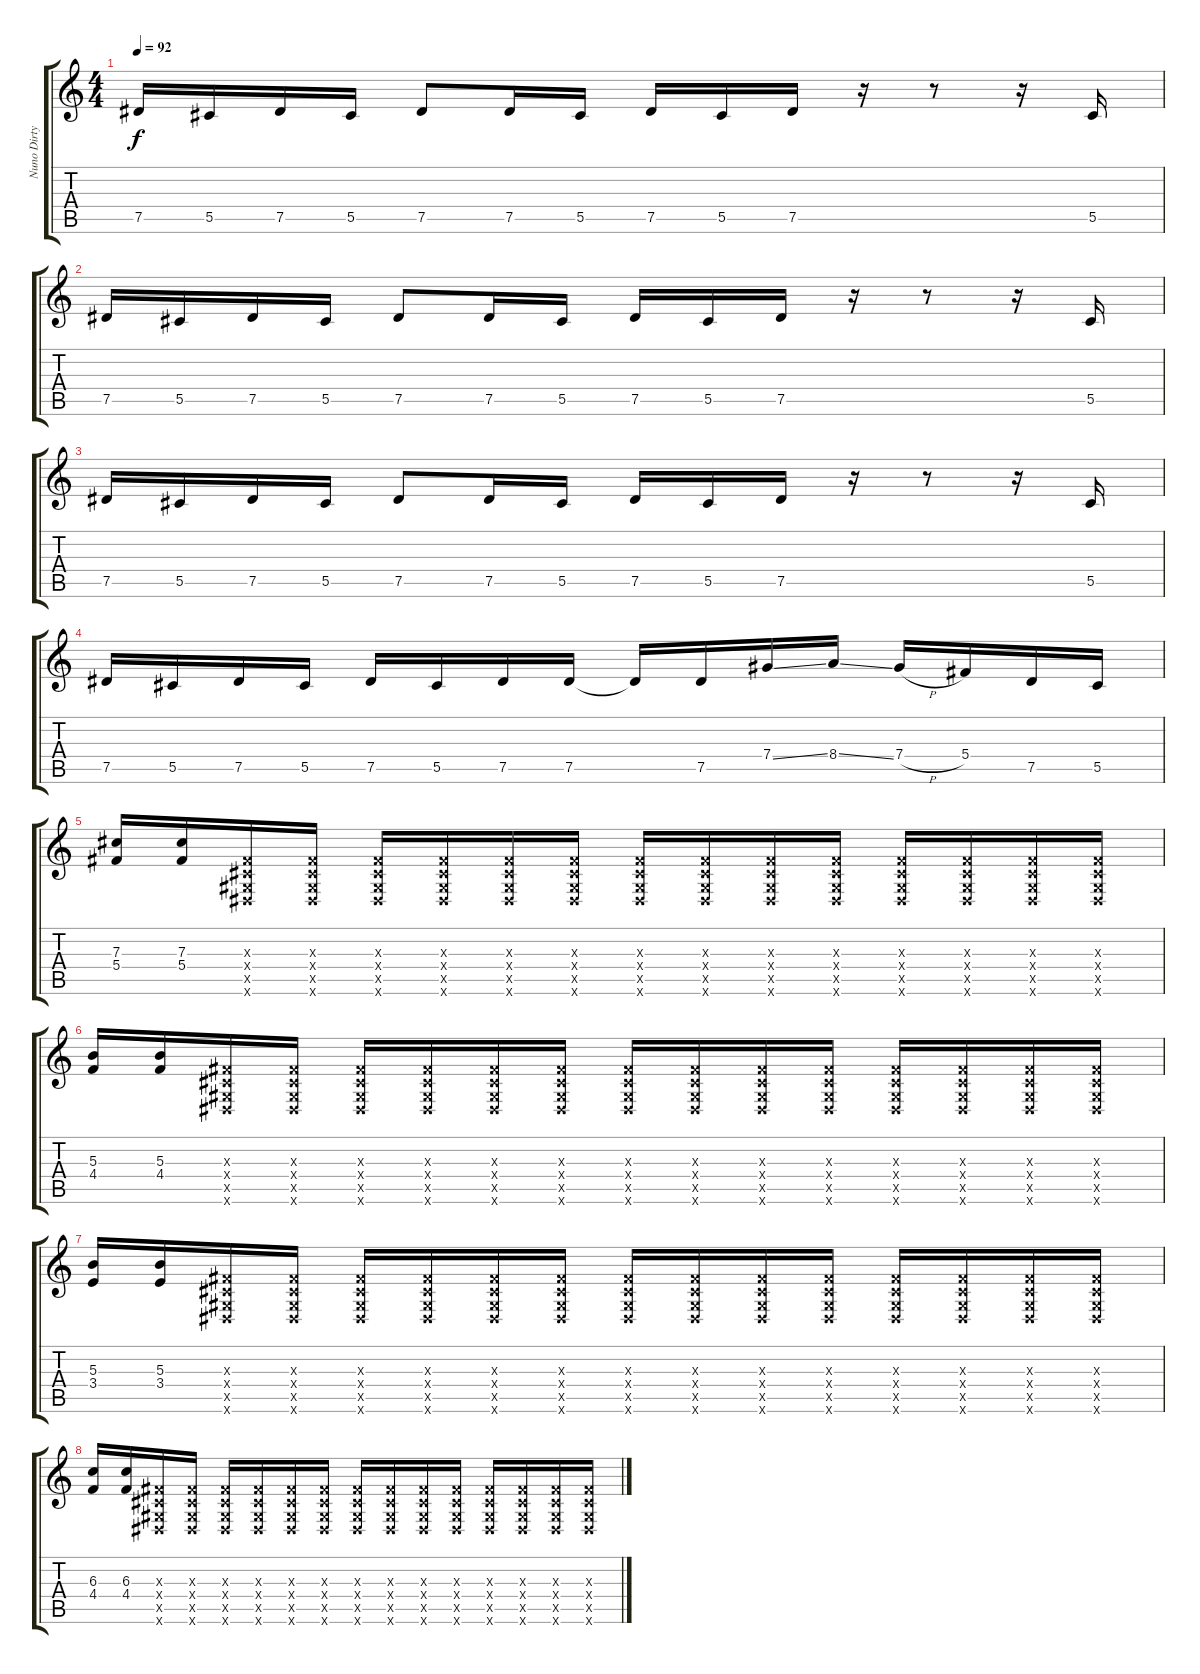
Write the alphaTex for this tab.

\track ("Nuno Dirty Rhythm" "Nuno Dirty") {instrument overdrivenguitar}
\staff {score tabs}
\tuning (Eb4 Bb3 Gb3 Db3 Ab2 Eb2) {hide}
\ts (4 4)
\tempo 92
\clef g2
\ks c
7.5.16{dy f} 5.5.16 7.5.16 5.5.16 7.5.8 7.5.16 5.5.16 7.5.16 5.5.16 7.5.16 r.16 r.8 r.16 5.5.16 |
7.5.16 5.5.16 7.5.16 5.5.16 7.5.8 7.5.16 5.5.16 7.5.16 5.5.16 7.5.16 r.16 r.8 r.16 5.5.16 |
7.5.16 5.5.16 7.5.16 5.5.16 7.5.8 7.5.16 5.5.16 7.5.16 5.5.16 7.5.16 r.16 r.8 r.16 5.5.16 |
7.5.16 5.5.16 7.5.16 5.5.16 7.5.16 5.5.16 7.5.16 7.5.16 7.5{t}.16 7.5.16 7.4{ss}.16 8.4{ss}.16 7.4{h}.16 5.4.16 7.5.16 5.5.16 |
(7.3 5.4).16 (7.3 5.4).16 (0.3{x} 0.4{x} 0.5{x} 0.6{x}).16 (0.3{x} 0.4{x} 0.5{x} 0.6{x}).16 (0.3{x} 0.4{x} 0.5{x} 0.6{x}).16 (0.3{x} 0.4{x} 0.5{x} 0.6{x}).16 (0.3{x} 0.4{x} 0.5{x} 0.6{x}).16 (0.3{x} 0.4{x} 0.5{x} 0.6{x}).16 (0.3{x} 0.4{x} 0.5{x} 0.6{x}).16 (0.3{x} 0.4{x} 0.5{x} 0.6{x}).16 (0.3{x} 0.4{x} 0.5{x} 0.6{x}).16 (0.3{x} 0.4{x} 0.5{x} 0.6{x}).16 (0.3{x} 0.4{x} 0.5{x} 0.6{x}).16 (0.3{x} 0.4{x} 0.5{x} 0.6{x}).16 (0.3{x} 0.4{x} 0.5{x} 0.6{x}).16 (0.3{x} 0.4{x} 0.5{x} 0.6{x}).16 |
(5.3 4.4).16 (5.3 4.4).16 (0.3{x} 0.4{x} 0.5{x} 0.6{x}).16 (0.3{x} 0.4{x} 0.5{x} 0.6{x}).16 (0.3{x} 0.4{x} 0.5{x} 0.6{x}).16 (0.3{x} 0.4{x} 0.5{x} 0.6{x}).16 (0.3{x} 0.4{x} 0.5{x} 0.6{x}).16 (0.3{x} 0.4{x} 0.5{x} 0.6{x}).16 (0.3{x} 0.4{x} 0.5{x} 0.6{x}).16 (0.3{x} 0.4{x} 0.5{x} 0.6{x}).16 (0.3{x} 0.4{x} 0.5{x} 0.6{x}).16 (0.3{x} 0.4{x} 0.5{x} 0.6{x}).16 (0.3{x} 0.4{x} 0.5{x} 0.6{x}).16 (0.3{x} 0.4{x} 0.5{x} 0.6{x}).16 (0.3{x} 0.4{x} 0.5{x} 0.6{x}).16 (0.3{x} 0.4{x} 0.5{x} 0.6{x}).16 |
(5.3 3.4).16 (5.3 3.4).16 (0.3{x} 0.4{x} 0.5{x} 0.6{x}).16 (0.3{x} 0.4{x} 0.5{x} 0.6{x}).16 (0.3{x} 0.4{x} 0.5{x} 0.6{x}).16 (0.3{x} 0.4{x} 0.5{x} 0.6{x}).16 (0.3{x} 0.4{x} 0.5{x} 0.6{x}).16 (0.3{x} 0.4{x} 0.5{x} 0.6{x}).16 (0.3{x} 0.4{x} 0.5{x} 0.6{x}).16 (0.3{x} 0.4{x} 0.5{x} 0.6{x}).16 (0.3{x} 0.4{x} 0.5{x} 0.6{x}).16 (0.3{x} 0.4{x} 0.5{x} 0.6{x}).16 (0.3{x} 0.4{x} 0.5{x} 0.6{x}).16 (0.3{x} 0.4{x} 0.5{x} 0.6{x}).16 (0.3{x} 0.4{x} 0.5{x} 0.6{x}).16 (0.3{x} 0.4{x} 0.5{x} 0.6{x}).16 |
(6.3 4.4).16 (6.3 4.4).16 (0.3{x} 0.4{x} 0.5{x} 0.6{x}).16 (0.3{x} 0.4{x} 0.5{x} 0.6{x}).16 (0.3{x} 0.4{x} 0.5{x} 0.6{x}).16 (0.3{x} 0.4{x} 0.5{x} 0.6{x}).16 (0.3{x} 0.4{x} 0.5{x} 0.6{x}).16 (0.3{x} 0.4{x} 0.5{x} 0.6{x}).16 (0.3{x} 0.4{x} 0.5{x} 0.6{x}).16 (0.3{x} 0.4{x} 0.5{x} 0.6{x}).16 (0.3{x} 0.4{x} 0.5{x} 0.6{x}).16 (0.3{x} 0.4{x} 0.5{x} 0.6{x}).16 (0.3{x} 0.4{x} 0.5{x} 0.6{x}).16 (0.3{x} 0.4{x} 0.5{x} 0.6{x}).16 (0.3{x} 0.4{x} 0.5{x} 0.6{x}).16 (0.3{x} 0.4{x} 0.5{x} 0.6{x}).16
